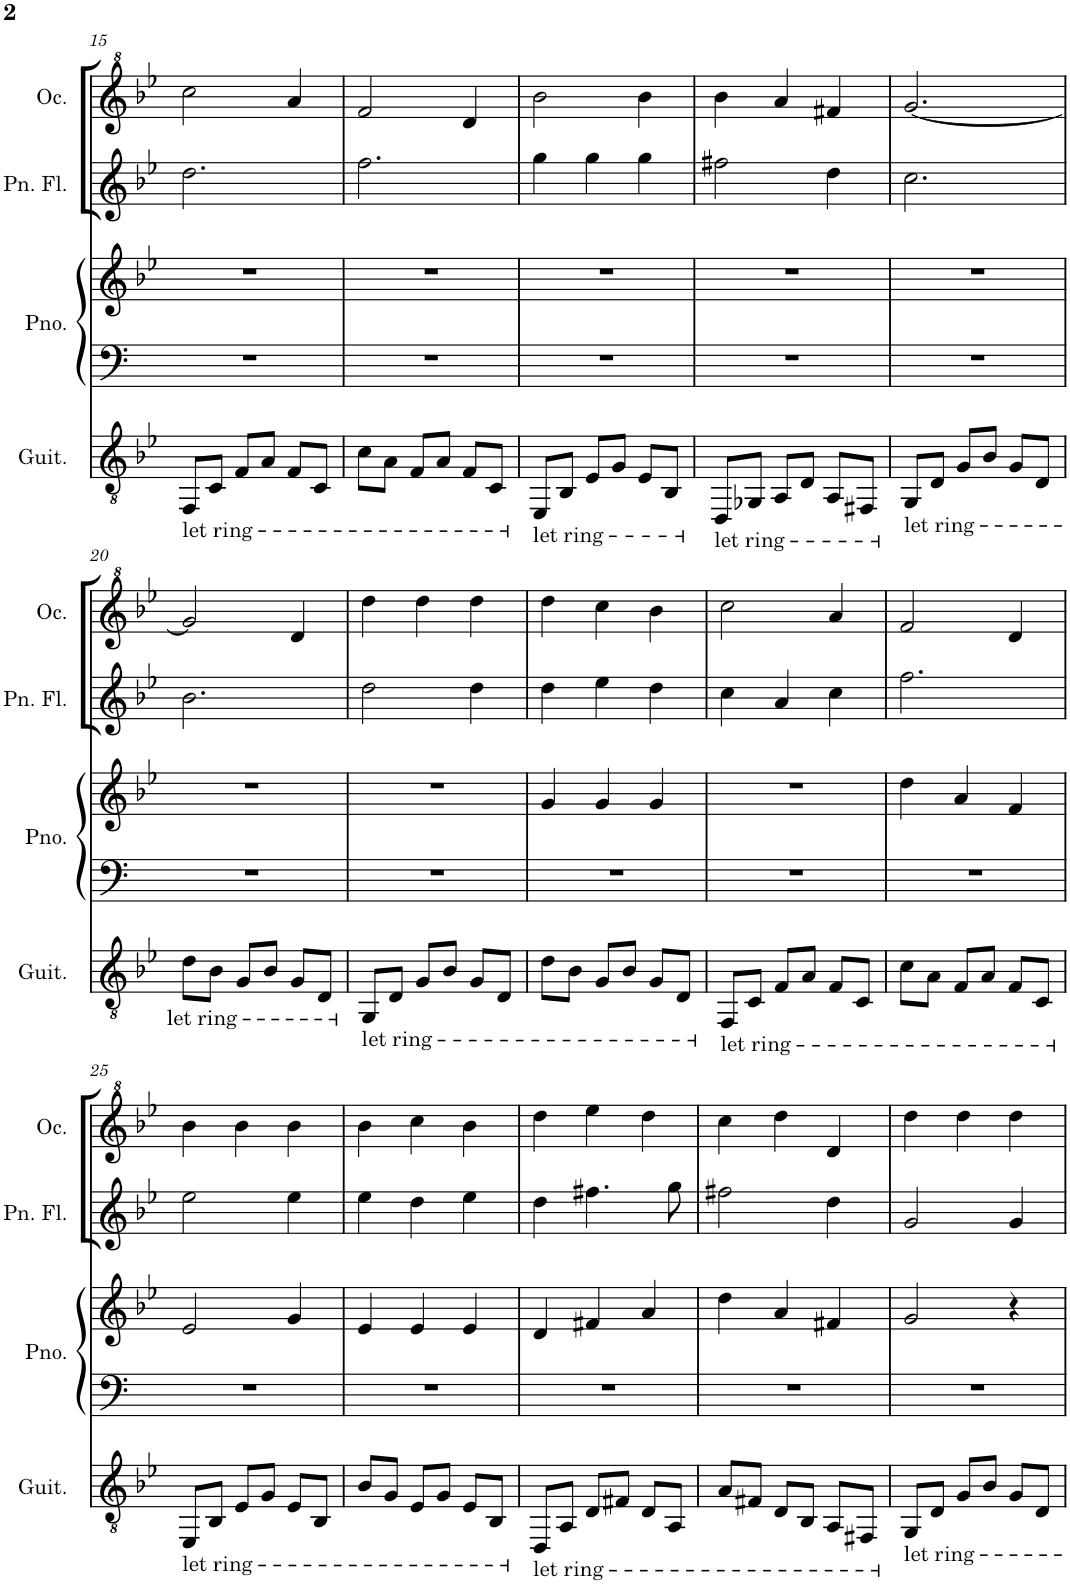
**kern	**kern	**kern	**kern	**kern
*part4	*part3	*part3	*part2	*part1
*staff5	*staff4	*staff3	*staff2	*staff1
*I"Acoustic Guitar	*I"Piano	*	*I"Pan Flute	*I"Ocarina
*I'Guit.	*I'Pno.	*	*I'Pn. Fl.	*I'Oc.
!!LO:PB:g=z
*clefGv2	*clefF4	*clefG2	*clefG2	*clefG^2
*k[b-e-]	*	*k[b-e-]	*k[b-e-]	*k[b-e-]
*M3/4	*M3/4	*M3/4	*M3/4	*M3/4
=15	=15	=15	=15	=15
!LO:TX:b:t=let ring	!	!	!	!
8FF/L	2.r	2.r	2.dd\	2ccc\
8C/J	.	.	.	.
8F/L	.	.	.	.
8A/J	.	.	.	.
8F/L	.	.	.	4aa/
8C/J	.	.	.	.
=16	=16	=16	=16	=16
8c\L	2.r	2.r	2.ff\	2ff/
8A\J	.	.	.	.
8F/L	.	.	.	.
8A/J	.	.	.	.
8F/L	.	.	.	4dd/
8C/J	.	.	.	.
=17	=17	=17	=17	=17
!LO:TX:b:t=let ring	!	!	!	!
8EE-/L	2.r	2.r	4gg\	2bb-\
8BB-/J	.	.	.	.
8E-/L	.	.	4gg\	.
8G/J	.	.	.	.
8E-/L	.	.	4gg\	4bb-\
8BB-/J	.	.	.	.
=18	=18	=18	=18	=18
!LO:TX:b:t=let ring	!	!	!	!
8DD/L	2.r	2.r	2ff#X\	4bb-\
8GG-X/J	.	.	.	.
8AA/L	.	.	.	4aa/
8D/J	.	.	.	.
8AA/L	.	.	4dd\	4ff#X/
8FF#X/J	.	.	.	.
=19	=19	=19	=19	=19
!LO:TX:b:t=let ring	!	!	!	!
8GG/L	2.r	2.r	2.cc\	[2.gg/
8D/J	.	.	.	.
8G/L	.	.	.	.
8B-/J	.	.	.	.
8G/L	.	.	.	.
8D/J	.	.	.	.
!!LO:LB:g=z
=20	=20	=20	=20	=20
8d\L	2.r	2.r	2.b-\	2gg/]
8B-\J	.	.	.	.
8G/L	.	.	.	.
8B-/J	.	.	.	.
8G/L	.	.	.	4dd/
8D/J	.	.	.	.
=21	=21	=21	=21	=21
!LO:TX:b:t=let ring	!	!	!	!
8GG/L	2.r	2.r	2dd\	4ddd\
8D/J	.	.	.	.
8G/L	.	.	.	4ddd\
8B-/J	.	.	.	.
8G/L	.	.	4dd\	4ddd\
8D/J	.	.	.	.
=22	=22	=22	=22	=22
8d\L	2.r	4g/	4dd\	4ddd\
8B-\J	.	.	.	.
8G/L	.	4g/	4ee-\	4ccc\
8B-/J	.	.	.	.
8G/L	.	4g/	4dd\	4bb-\
8D/J	.	.	.	.
=23	=23	=23	=23	=23
!LO:TX:b:t=let ring	!	!	!	!
8FF/L	2.r	2.r	4cc\	2ccc\
8C/J	.	.	.	.
8F/L	.	.	4a/	.
8A/J	.	.	.	.
8F/L	.	.	4cc\	4aa/
8C/J	.	.	.	.
=24	=24	=24	=24	=24
8c\L	2.r	4dd\	2.ff\	2ff/
8A\J	.	.	.	.
8F/L	.	4a/	.	.
8A/J	.	.	.	.
8F/L	.	4f/	.	4dd/
8C/J	.	.	.	.
!!LO:LB:g=z
=25	=25	=25	=25	=25
!LO:TX:b:t=let ring	!	!	!	!
8EE-/L	2.r	2e-/	2ee-\	4bb-\
8BB-/J	.	.	.	.
8E-/L	.	.	.	4bb-\
8G/J	.	.	.	.
8E-/L	.	4g/	4ee-\	4bb-\
8BB-/J	.	.	.	.
=26	=26	=26	=26	=26
8B-/L	2.r	4e-/	4ee-\	4bb-\
8G/J	.	.	.	.
8E-/L	.	4e-/	4dd\	4ccc\
8G/J	.	.	.	.
8E-/L	.	4e-/	4ee-\	4bb-\
8BB-/J	.	.	.	.
=27	=27	=27	=27	=27
!LO:TX:b:t=let ring	!	!	!	!
8DD/L	2.r	4d/	4dd\	4ddd\
8AA/J	.	.	.	.
8D/L	.	4f#X/	4.ff#X\	4eee-\
8F#X/J	.	.	.	.
8D/L	.	4a/	.	4ddd\
8AA/J	.	.	8gg\	.
=28	=28	=28	=28	=28
8A/L	2.r	4dd\	2ff#X\	4ccc\
8F#X/J	.	.	.	.
8D/L	.	4a/	.	4ddd\
8BB-/J	.	.	.	.
8AA/L	.	4f#X/	4dd\	4dd/
8FF#X/J	.	.	.	.
=29	=29	=29	=29	=29
!LO:TX:b:t=let ring	!	!	!	!
8GG/L	2.r	2g/	2g/	4ddd\
8D/J	.	.	.	.
8G/L	.	.	.	4ddd\
8B-/J	.	.	.	.
8G/L	.	4r	4g/	4ddd\
8D/J	.	.	.	.
=	=	=	=	=
*-	*-	*-	*-	*-
